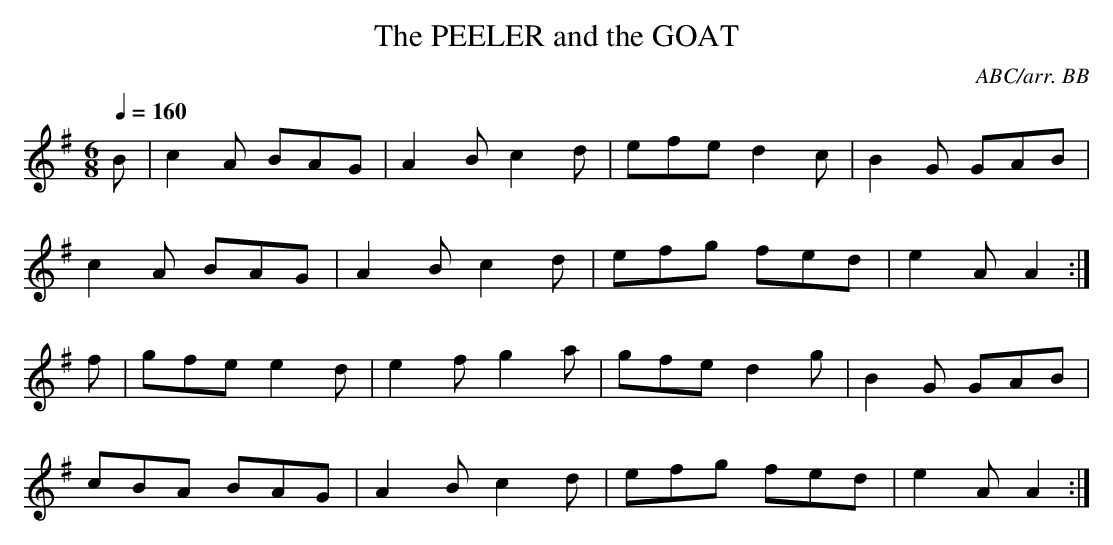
X:1
T:PEELER and the GOAT, The
C:ABC/arr. BB
Q:1/4=160
L:1/8
M:6/8
K:Ador
B|c2A BAG|A2B c2d|efe d2c|B2G GAB|
c2A BAG|A2B c2d|efg fed|e2A A2:|
f|gfe e2d|e2f g2a|gfe d2g|B2G GAB|
cBA BAG|A2B c2d|efg fed|e2A A2:|
